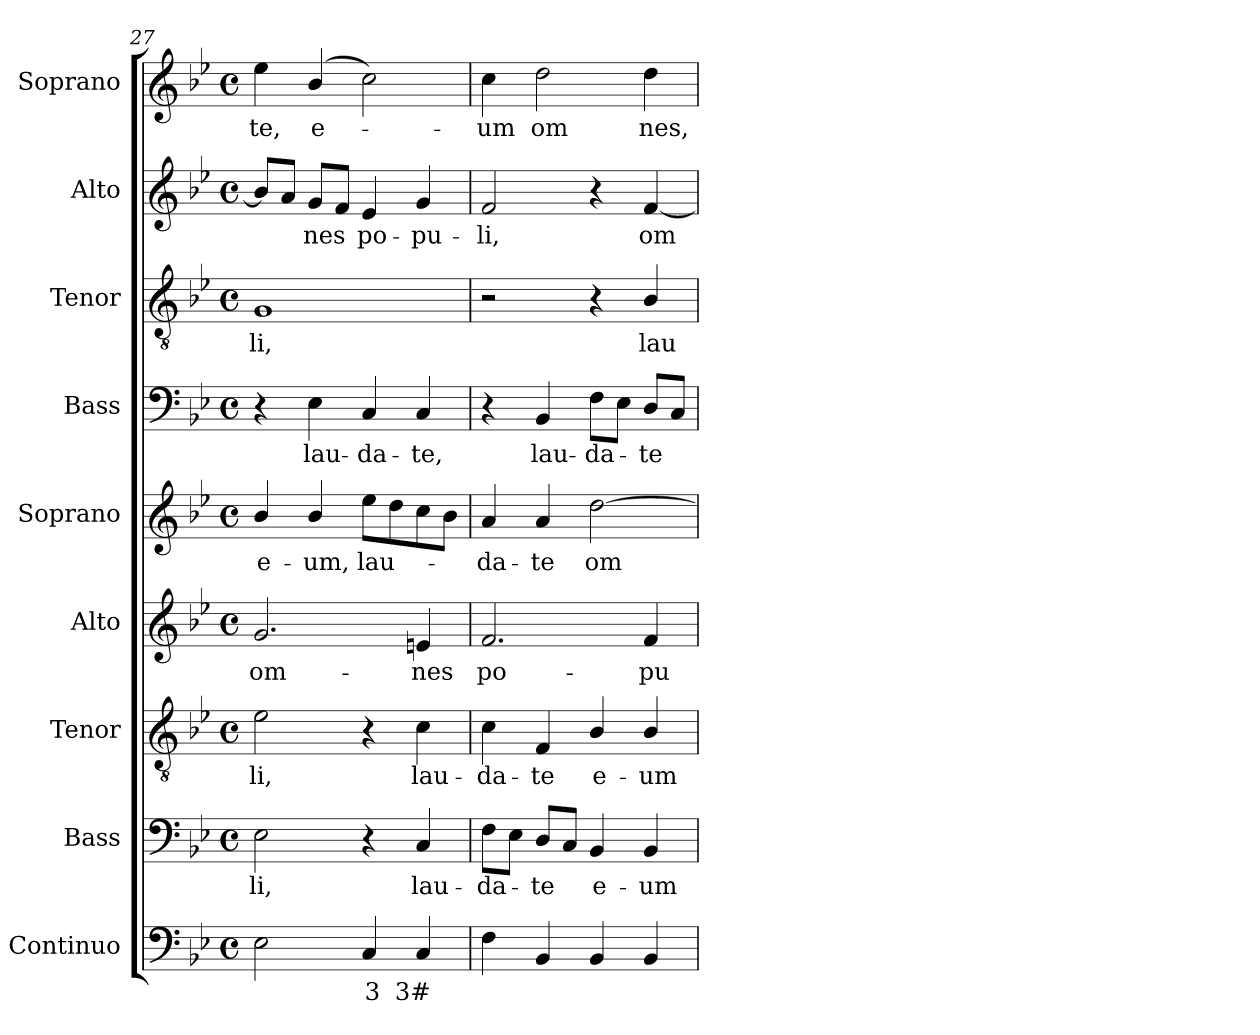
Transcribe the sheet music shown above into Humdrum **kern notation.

**kern	**text	**kern	**text	**kern	**text	**kern	**text	**kern	**text	**kern	**text	**kern	**text	**kern	**text	**kern	**text
*part9	*part9	*part8	*part8	*part7	*part7	*part6	*part6	*part5	*part5	*part4	*part4	*part3	*part3	*part2	*part2	*part1	*part1
*staff9	*staff9	*staff8	*staff8	*staff7	*staff7	*staff6	*staff6	*staff5	*staff5	*staff4	*staff4	*staff3	*staff3	*staff2	*staff2	*staff1	*staff1
*I"Continuo	*	*I"Bass	*	*I"Tenor	*	*I"Alto	*	*I"Soprano	*	*I"Bass	*	*I"Tenor	*	*I"Alto	*	*I"Soprano	*
*	*	*I'B.	*	*I'T.	*	*I'A.	*	*I'S.	*	*I'B.	*	*I'T.	*	*I'A.	*	*I'S.	*
*clefF4	*	*clefF4	*	*clefGv2	*	*clefG2	*	*clefG2	*	*clefF4	*	*clefGv2	*	*clefG2	*	*clefG2	*
*	*	*	*	*ITrd7c12	*	*	*	*	*	*	*	*ITrd7c12	*	*	*	*	*
*k[b-e-]	*	*k[b-e-]	*	*k[b-e-]	*	*k[b-e-]	*	*k[b-e-]	*	*k[b-e-]	*	*k[b-e-]	*	*k[b-e-]	*	*k[b-e-]	*
*B-:	*	*B-:	*	*B-:	*	*B-:	*	*B-:	*	*B-:	*	*B-:	*	*B-:	*	*B-:	*
*M4/4	*	*M4/4	*	*M4/4	*	*M4/4	*	*M4/4	*	*M4/4	*	*M4/4	*	*M4/4	*	*M4/4	*
*met(c)	*	*met(c)	*	*met(c)	*	*met(c)	*	*met(c)	*	*met(c)	*	*met(c)	*	*met(c)	*	*met(c)	*
=27	=27	=27	=27	=27	=27	=27	=27	=27	=27	=27	=27	=27	=27	=27	=27	=27	=27
!	!	!	!LO:LY:b:color=#000000	!	!	!	!	!	!	!	!	!	!	!	!	!	!
!	!	!	!	!	!LO:LY:b:color=#000000	!	!	!	!	!	!	!	!	!	!	!	!
!	!	!	!	!	!	!	!LO:LY:b:color=#000000	!	!	!	!	!	!	!	!	!	!
!	!	!	!	!	!	!	!	!	!LO:LY:b:color=#000000	!	!	!	!	!	!	!	!
!	!	!	!	!	!	!	!	!	!	!	!	!	!LO:LY:b:color=#000000	!	!	!	!
!	!	!	!	!	!	!	!	!	!	!	!	!	!	!	!	!	!LO:LY:b:color=#000000
2E-i\	.	2E-i\	-li,	2E-i\	-li,	2.gi/	om-	4b-i/	e-	4r	.	1GGi	-li,	8b-i/L]	.	4ee-i\	-te,
.	.	.	.	.	.	.	.	.	.	.	.	.	.	8ai/J	.	.	.
!	!	!	!	!	!	!	!	!	!LO:LY:b:color=#000000	!	!	!	!	!	!	!	!
!	!	!	!	!	!	!	!	!	!	!	!LO:LY:b:color=#000000	!	!	!	!	!	!
!	!	!	!	!	!	!	!	!	!	!	!	!	!	!	!LO:LY:b:color=#000000	!	!
!	!	!	!	!	!	!	!	!	!	!	!	!	!	!	!	!	!LO:LY:b:color=#000000
.	.	.	.	.	.	.	.	4b-i/	-um,	4E-i\	lau-	.	.	8gi/L	-nes	(4b-i/	e-
.	.	.	.	.	.	.	.	.	.	.	.	.	.	8fi/J	.	.	.
!	!LO:LY:b:color=#000000	!	!	!	!	!	!	!	!	!	!	!	!	!	!	!	!
!	!	!	!	!	!	!	!	!	!LO:LY:b:color=#000000	!	!	!	!	!	!	!	!
!	!	!	!	!	!	!	!	!	!	!	!LO:LY:b:color=#000000	!	!	!	!	!	!
!	!	!	!	!	!	!	!	!	!	!	!	!	!	!	!LO:LY:b:color=#000000	!	!
4Ci/	3	4r	.	4r	.	.	.	8ee-i\L	lau-	4Ci/	-da-	.	.	4e-i/	po-	2cci\)	.
.	.	.	.	.	.	.	.	8ddi\	.	.	.	.	.	.	.	.	.
!	!LO:LY:b:color=#000000	!	!	!	!	!	!	!	!	!	!	!	!	!	!	!	!
!	!	!	!LO:LY:b:color=#000000	!	!	!	!	!	!	!	!	!	!	!	!	!	!
!	!	!	!	!	!LO:LY:b:color=#000000	!	!	!	!	!	!	!	!	!	!	!	!
!	!	!	!	!	!	!	!LO:LY:b:color=#000000	!	!	!	!	!	!	!	!	!	!
!	!	!	!	!	!	!	!	!	!	!	!LO:LY:b:color=#000000	!	!	!	!	!	!
!	!	!	!	!	!	!	!	!	!	!	!	!	!	!	!LO:LY:b:color=#000000	!	!
4Ci/	3#	4Ci/	lau-	4Ci\	lau-	4eni/	-nes	8cci\	.	4Ci/	-te,	.	.	4gi/	-pu-	.	.
.	.	.	.	.	.	.	.	8b-i\J	.	.	.	.	.	.	.	.	.
!!LO:LB:g=z
=28	=28	=28	=28	=28	=28	=28	=28	=28	=28	=28	=28	=28	=28	=28	=28	=28	=28
!	!	!	!LO:LY:b:color=#000000	!	!	!	!	!	!	!	!	!	!	!	!	!	!
!	!	!	!	!	!LO:LY:b:color=#000000	!	!	!	!	!	!	!	!	!	!	!	!
!	!	!	!	!	!	!	!LO:LY:b:color=#000000	!	!	!	!	!	!	!	!	!	!
!	!	!	!	!	!	!	!	!	!LO:LY:b:color=#000000	!	!	!	!	!	!	!	!
!	!	!	!	!	!	!	!	!	!	!	!	!	!	!	!LO:LY:b:color=#000000	!	!
!	!	!	!	!	!	!	!	!	!	!	!	!	!	!	!	!	!LO:LY:b:color=#000000
4Fi\	.	8Fi\L	-da-	4Ci\	-da-	2.fi/	po-	4ai/	-da-	4r	.	2r	.	2fi/	-li,	4cci\	-um
.	.	8E-i\J	.	.	.	.	.	.	.	.	.	.	.	.	.	.	.
!	!	!	!LO:LY:b:color=#000000	!	!	!	!	!	!	!	!	!	!	!	!	!	!
!	!	!	!	!	!LO:LY:b:color=#000000	!	!	!	!	!	!	!	!	!	!	!	!
!	!	!	!	!	!	!	!	!	!LO:LY:b:color=#000000	!	!	!	!	!	!	!	!
!	!	!	!	!	!	!	!	!	!	!	!LO:LY:b:color=#000000	!	!	!	!	!	!
!	!	!	!	!	!	!	!	!	!	!	!	!	!	!	!	!	!LO:LY:b:color=#000000
4BB-i/	.	8Di/L	-te	4FFi/	-te	.	.	4ai/	-te	4BB-i/	lau-	.	.	.	.	2ddi\	om
.	.	8Ci/J	.	.	.	.	.	.	.	.	.	.	.	.	.	.	.
!	!	!	!LO:LY:b:color=#000000	!	!	!	!	!	!	!	!	!	!	!	!	!	!
!	!	!	!	!	!LO:LY:b:color=#000000	!	!	!	!	!	!	!	!	!	!	!	!
!	!	!	!	!	!	!	!	!	!LO:LY:b:color=#000000	!	!	!	!	!	!	!	!
!	!	!	!	!	!	!	!	!	!	!	!LO:LY:b:color=#000000	!	!	!	!	!	!
4BB-i/	.	4BB-i/	e-	4BB-i/	e-	.	.	[2ddi\	om-	8Fi\L	-da-	4r	.	4r	.	.	.
.	.	.	.	.	.	.	.	.	.	8E-i\J	.	.	.	.	.	.	.
!	!	!	!LO:LY:b:color=#000000	!	!	!	!	!	!	!	!	!	!	!	!	!	!
!	!	!	!	!	!LO:LY:b:color=#000000	!	!	!	!	!	!	!	!	!	!	!	!
!	!	!	!	!	!	!	!LO:LY:b:color=#000000	!	!	!	!	!	!	!	!	!	!
!	!	!	!	!	!	!	!	!	!	!	!LO:LY:b:color=#000000	!	!	!	!	!	!
!	!	!	!	!	!	!	!	!	!	!	!	!	!LO:LY:b:color=#000000	!	!	!	!
!	!	!	!	!	!	!	!	!	!	!	!	!	!	!	!LO:LY:b:color=#000000	!	!
!	!	!	!	!	!	!	!	!	!	!	!	!	!	!	!	!	!LO:LY:b:color=#000000
4BB-i/	.	4BB-i/	-um	4BB-i/	-um	4fi/	-pu-	.	.	8Di/L	-te	4BB-i/	lau-	[4fi/	om-	4ddi\	nes,
.	.	.	.	.	.	.	.	.	.	8Ci/J	.	.	.	.	.	.	.
=	=	=	=	=	=	=	=	=	=	=	=	=	=	=	=	=	=
*-	*-	*-	*-	*-	*-	*-	*-	*-	*-	*-	*-	*-	*-	*-	*-	*-	*-
